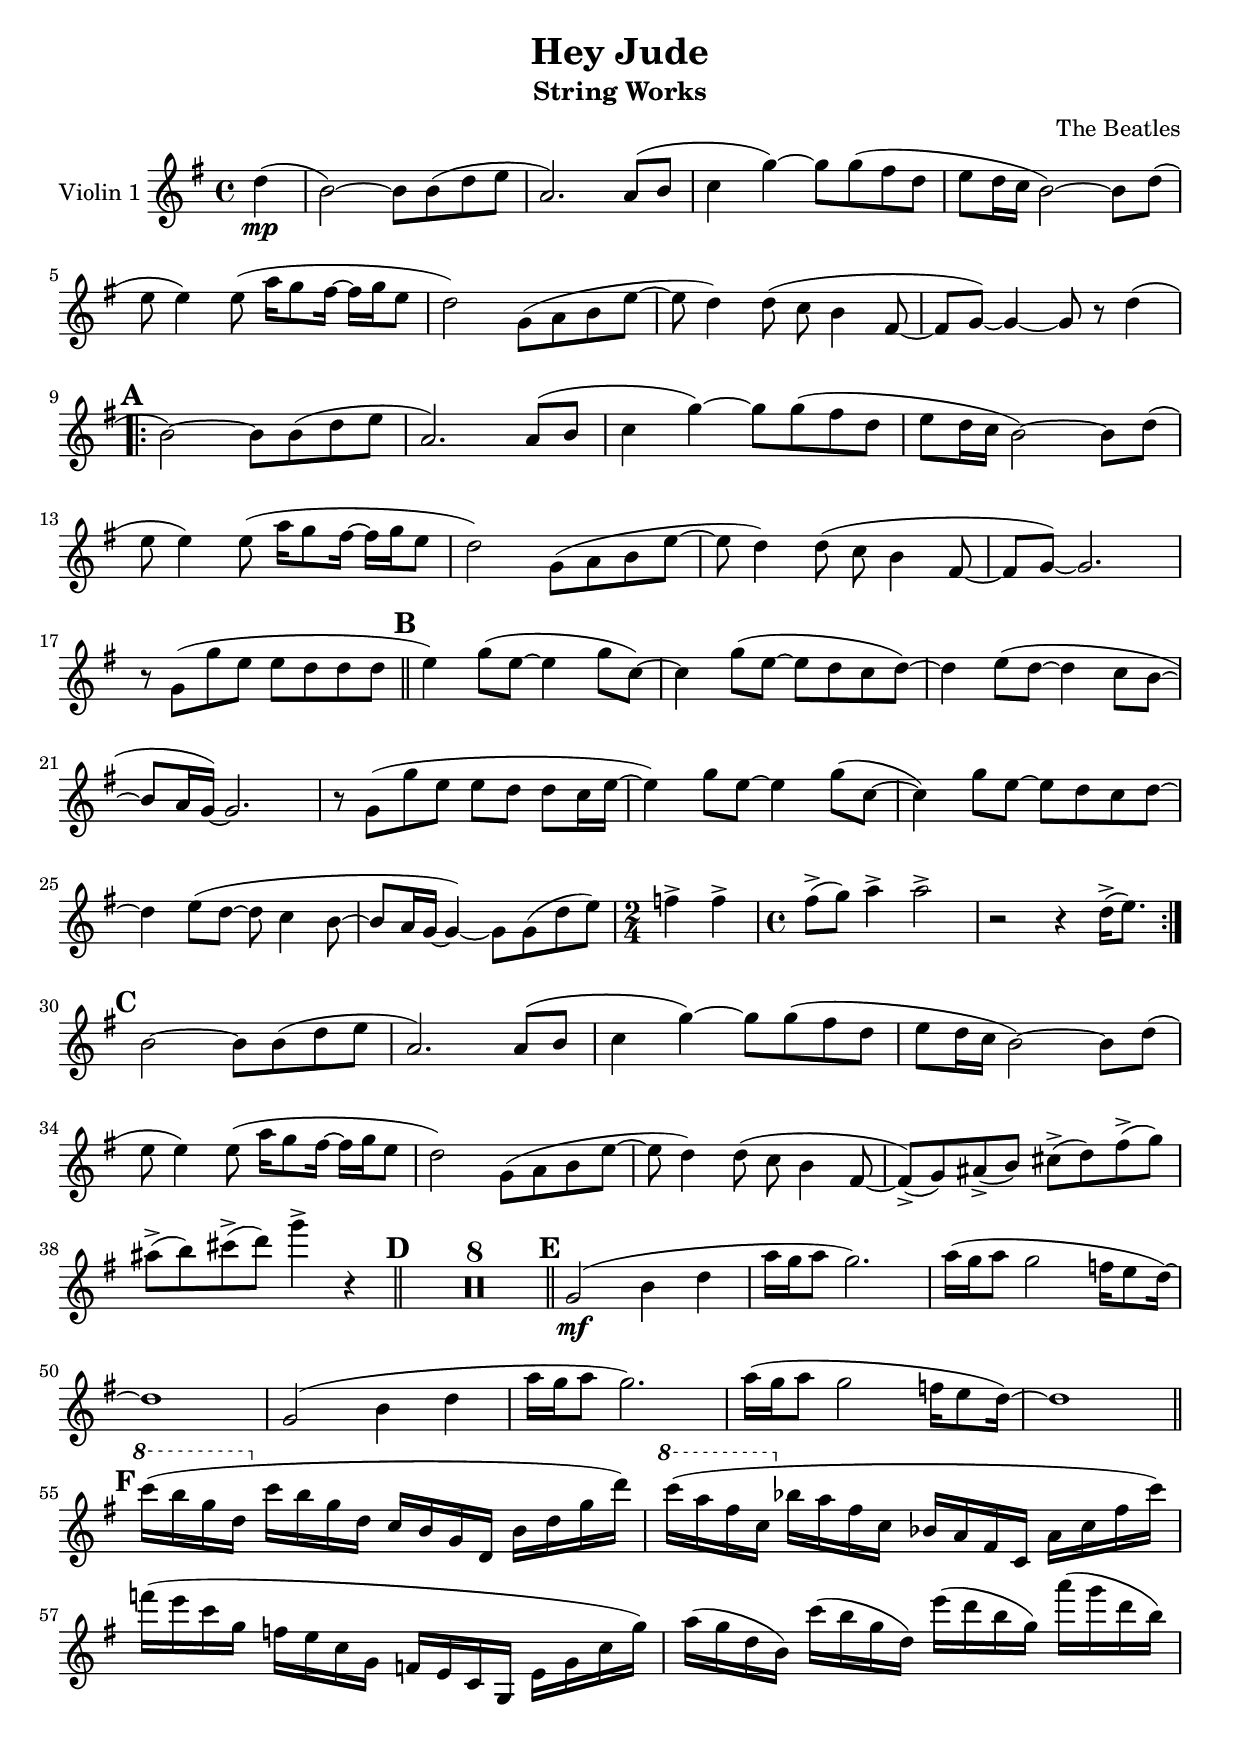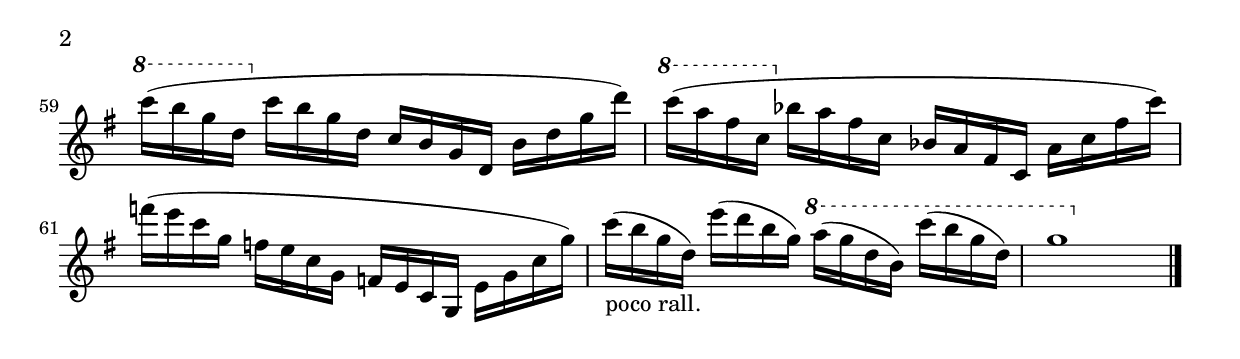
% Created on Sun May 15 16:43:59 CEST 2011
\version "2.12.0"

\header {
	title = "Hey Jude" 
 subtitle = "String Works" 
 	composer = "The Beatles" 

}

mbreak = {\break}

\include "deutsch.ly"

staffViolin = \new Staff {
	\time 4/4
	\set Staff.instrumentName = "Violin 1"
	\set Staff.midiInstrument = "violin"
	\key g \major
	\clef treble
	\compressFullBarRests
	\relative c'' { 
		\partial 4 d4\mp(
		h2)~ h8 h( d e
		a,2.) a8( h
		c4 g')~g8 g( fis d
		e d16 c h2)~ h8 d( \mbreak
		e8 e4) e8( a16 g8 fis16~ fis16 g16 e8
		d2) g,8( a h e~
		e d4) d8( c h4 fis8~
		fis g)~ g4~ g8 r8 d'4( \mbreak 
		
		\repeat volta 2 { \mark \default
			h2)~  h8 h( d e
			a,2.) a8( h
			c4 g')~g8 g( fis d
			e d16 c h2)~ h8 d( \mbreak
			e8 e4) e8( a16 g8 fis16~ fis16 g16 e8
			d2) g,8( a h e~
			e d4) d8( c h4 fis8~
			fis g)~ g2. \mbreak 
			r8 g8( g' e e d d d 
			\bar "||" 
			\mark \default
			e4) g8( e~ e4 g8 c,)~
			c4 g'8( e~ e d c d)~
			d4 e8( d~ d4 c8 h~ \mbreak
			h8 a16 g)~ g2.
			r8 g8( g' e e d d c16 e~
			e4) g8 e~ e4 g8( c,~
			c4) g'8 e~ e d c d~ \mbreak
			d4 e8( d~ d c4 h8~
			h a16 g~ g4)~ g8 g( d' e)
			\time 2/4
			f4-> f->
			\time 4/4
			fis8->( g) a4-> a2->
			r2 r4 d,16->( e8.) \mbreak
		}
		\mark \default
		h2~ h8 h( d e
		a,2.) a8( h
		c4 g')~g8 g( fis d
		e d16 c h2)~ h8 d( \mbreak
		e8 e4) e8( a16 g8 fis16~ fis16 g16 e8
		d2) g,8( a h e~
		e d4) d8( c h4 fis8~
		fis->)( g) ais->( h) cis->( d) fis->( g) \mbreak
		ais->(h) cis->( d) g4-> r4 
		\bar "||"
		\mark \default
		R1*8
		\bar "||"
		\mark \default
		g,,2 \mf ( h4 d
		a'16 g a8 g2.)
		a16( g a8 g2 f16 e8 d16)~ \mbreak
		d1
		g,2 ( h4 d
		a'16 g a8 g2.)
		a16( g a8 g2 f16 e8 d16)~
		d1 \mbreak
		\bar "||"
		\mark \default
		\ottava #1 c''16( h g d \ottava #0 c h g d c h g d h' d g d')
		\ottava #1 c'16( a fis c \ottava #0 b a fis c b a fis c a' c fis c') \mbreak
		f( e c g f e c g f e c g e' g c g')
		a( g d h) c'( h g d) e'( d h g) a'( g d h) \mbreak
		\ottava #1 c'( h g d \ottava #0 c h g d c h g d h' d g d')
		\ottava #1 c'16( a fis c \ottava #0 b a fis c b a fis c a' c fis c') \mbreak
		f( e c g f e c g f e c g e' g c g')
		c(_"poco rall." h g d) e'( d h g) \ottava #1 a'( g d h) c'( h g d)
		g1 \ottava #0 \mbreak


		
	\bar "|."
	}

}


\score {
	<<
		
		\staffViolin
		
		
	>>
	
	

  \layout {
  }
}

\paper {
}


